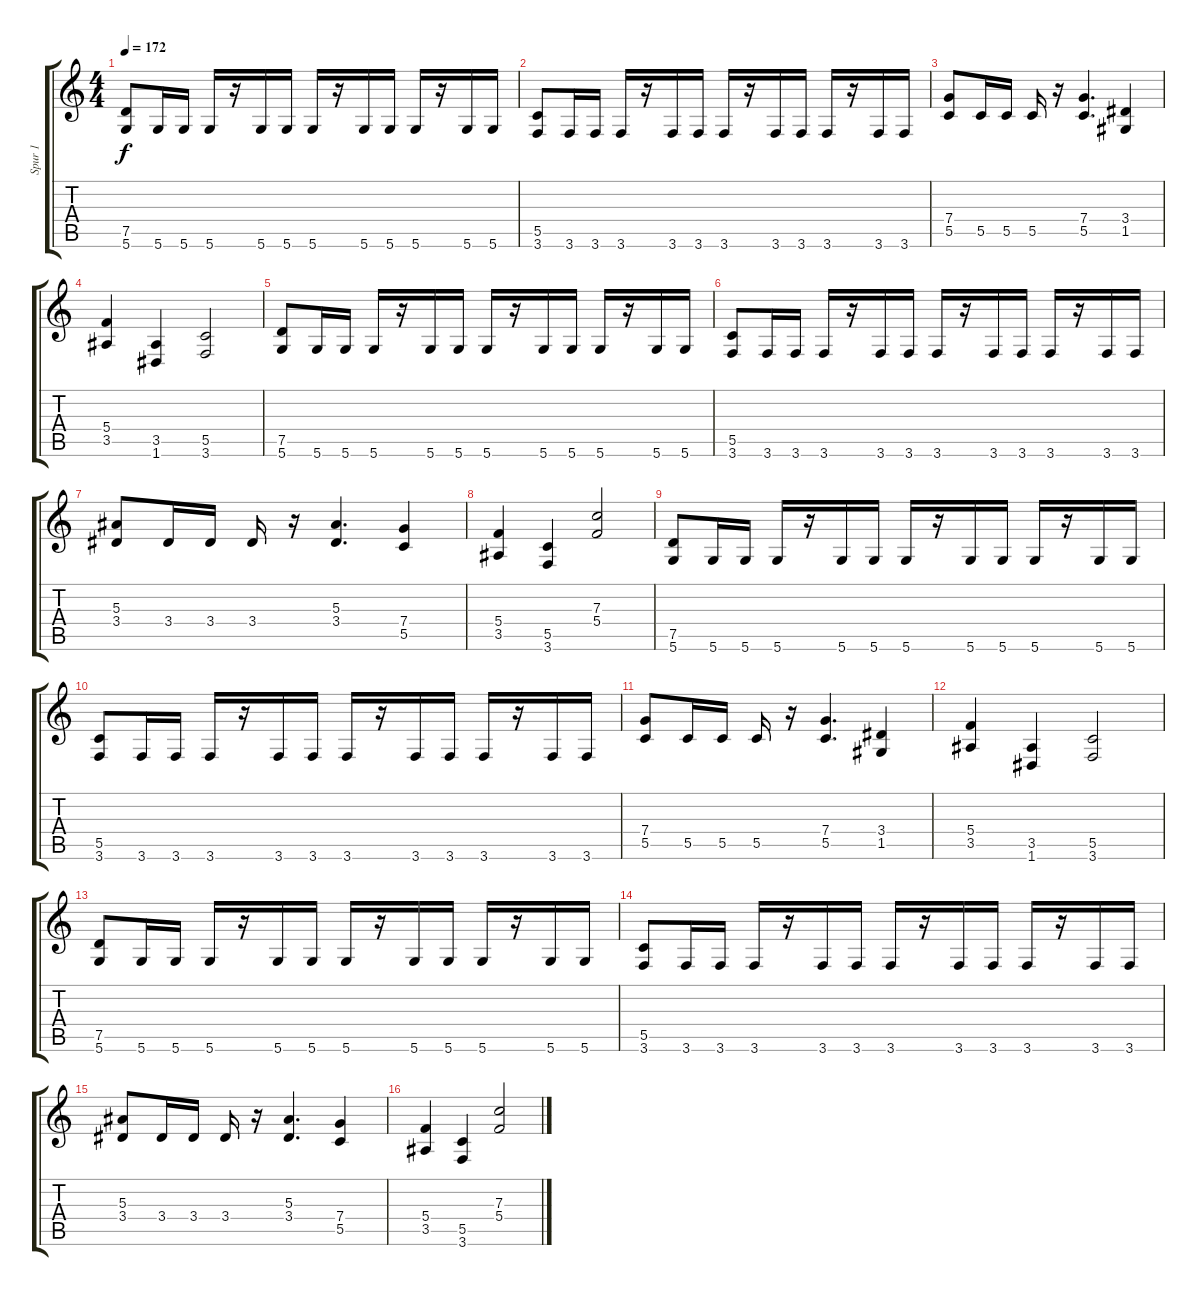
\track ("Spur 1" "Spur 1") {instrument distortionguitar}
\staff {score tabs}
\tuning (D4 A3 F3 C3 G2 D2) {hide}
\ts (4 4)
\tempo 172
\clef g2
\ks c
(7.5 5.6).8{dy f} 5.6.16 5.6.16 5.6.16 r.16 5.6.16 5.6.16 5.6.16 r.16 5.6.16 5.6.16 5.6.16 r.16 5.6.16 5.6.16 |
(5.5 3.6).8 3.6.16 3.6.16 3.6.16 r.16 3.6.16 3.6.16 3.6.16 r.16 3.6.16 3.6.16 3.6.16 r.16 3.6.16 3.6.16 |
(7.4 5.5).8 5.5.16 5.5.16 5.5.16 r.16 (7.4 5.5).4{d} (3.4 1.5).4 |
(5.4 3.5).4 (3.5 1.6).4 (5.5 3.6).2 |
(7.5 5.6).8 5.6.16 5.6.16 5.6.16 r.16 5.6.16 5.6.16 5.6.16 r.16 5.6.16 5.6.16 5.6.16 r.16 5.6.16 5.6.16 |
(5.5 3.6).8 3.6.16 3.6.16 3.6.16 r.16 3.6.16 3.6.16 3.6.16 r.16 3.6.16 3.6.16 3.6.16 r.16 3.6.16 3.6.16 |
(5.3 3.4).8 3.4.16 3.4.16 3.4.16 r.16 (5.3 3.4).4{d} (7.4 5.5).4 |
(5.4 3.5).4 (5.5 3.6).4 (7.3 5.4).2 |
(7.5 5.6).8 5.6.16 5.6.16 5.6.16 r.16 5.6.16 5.6.16 5.6.16 r.16 5.6.16 5.6.16 5.6.16 r.16 5.6.16 5.6.16 |
(5.5 3.6).8 3.6.16 3.6.16 3.6.16 r.16 3.6.16 3.6.16 3.6.16 r.16 3.6.16 3.6.16 3.6.16 r.16 3.6.16 3.6.16 |
(7.4 5.5).8 5.5.16 5.5.16 5.5.16 r.16 (7.4 5.5).4{d} (3.4 1.5).4 |
(5.4 3.5).4 (3.5 1.6).4 (5.5 3.6).2 |
(7.5 5.6).8 5.6.16 5.6.16 5.6.16 r.16 5.6.16 5.6.16 5.6.16 r.16 5.6.16 5.6.16 5.6.16 r.16 5.6.16 5.6.16 |
(5.5 3.6).8 3.6.16 3.6.16 3.6.16 r.16 3.6.16 3.6.16 3.6.16 r.16 3.6.16 3.6.16 3.6.16 r.16 3.6.16 3.6.16 |
(5.3 3.4).8 3.4.16 3.4.16 3.4.16 r.16 (5.3 3.4).4{d} (7.4 5.5).4 |
(5.4 3.5).4 (5.5 3.6).4 (7.3 5.4).2
